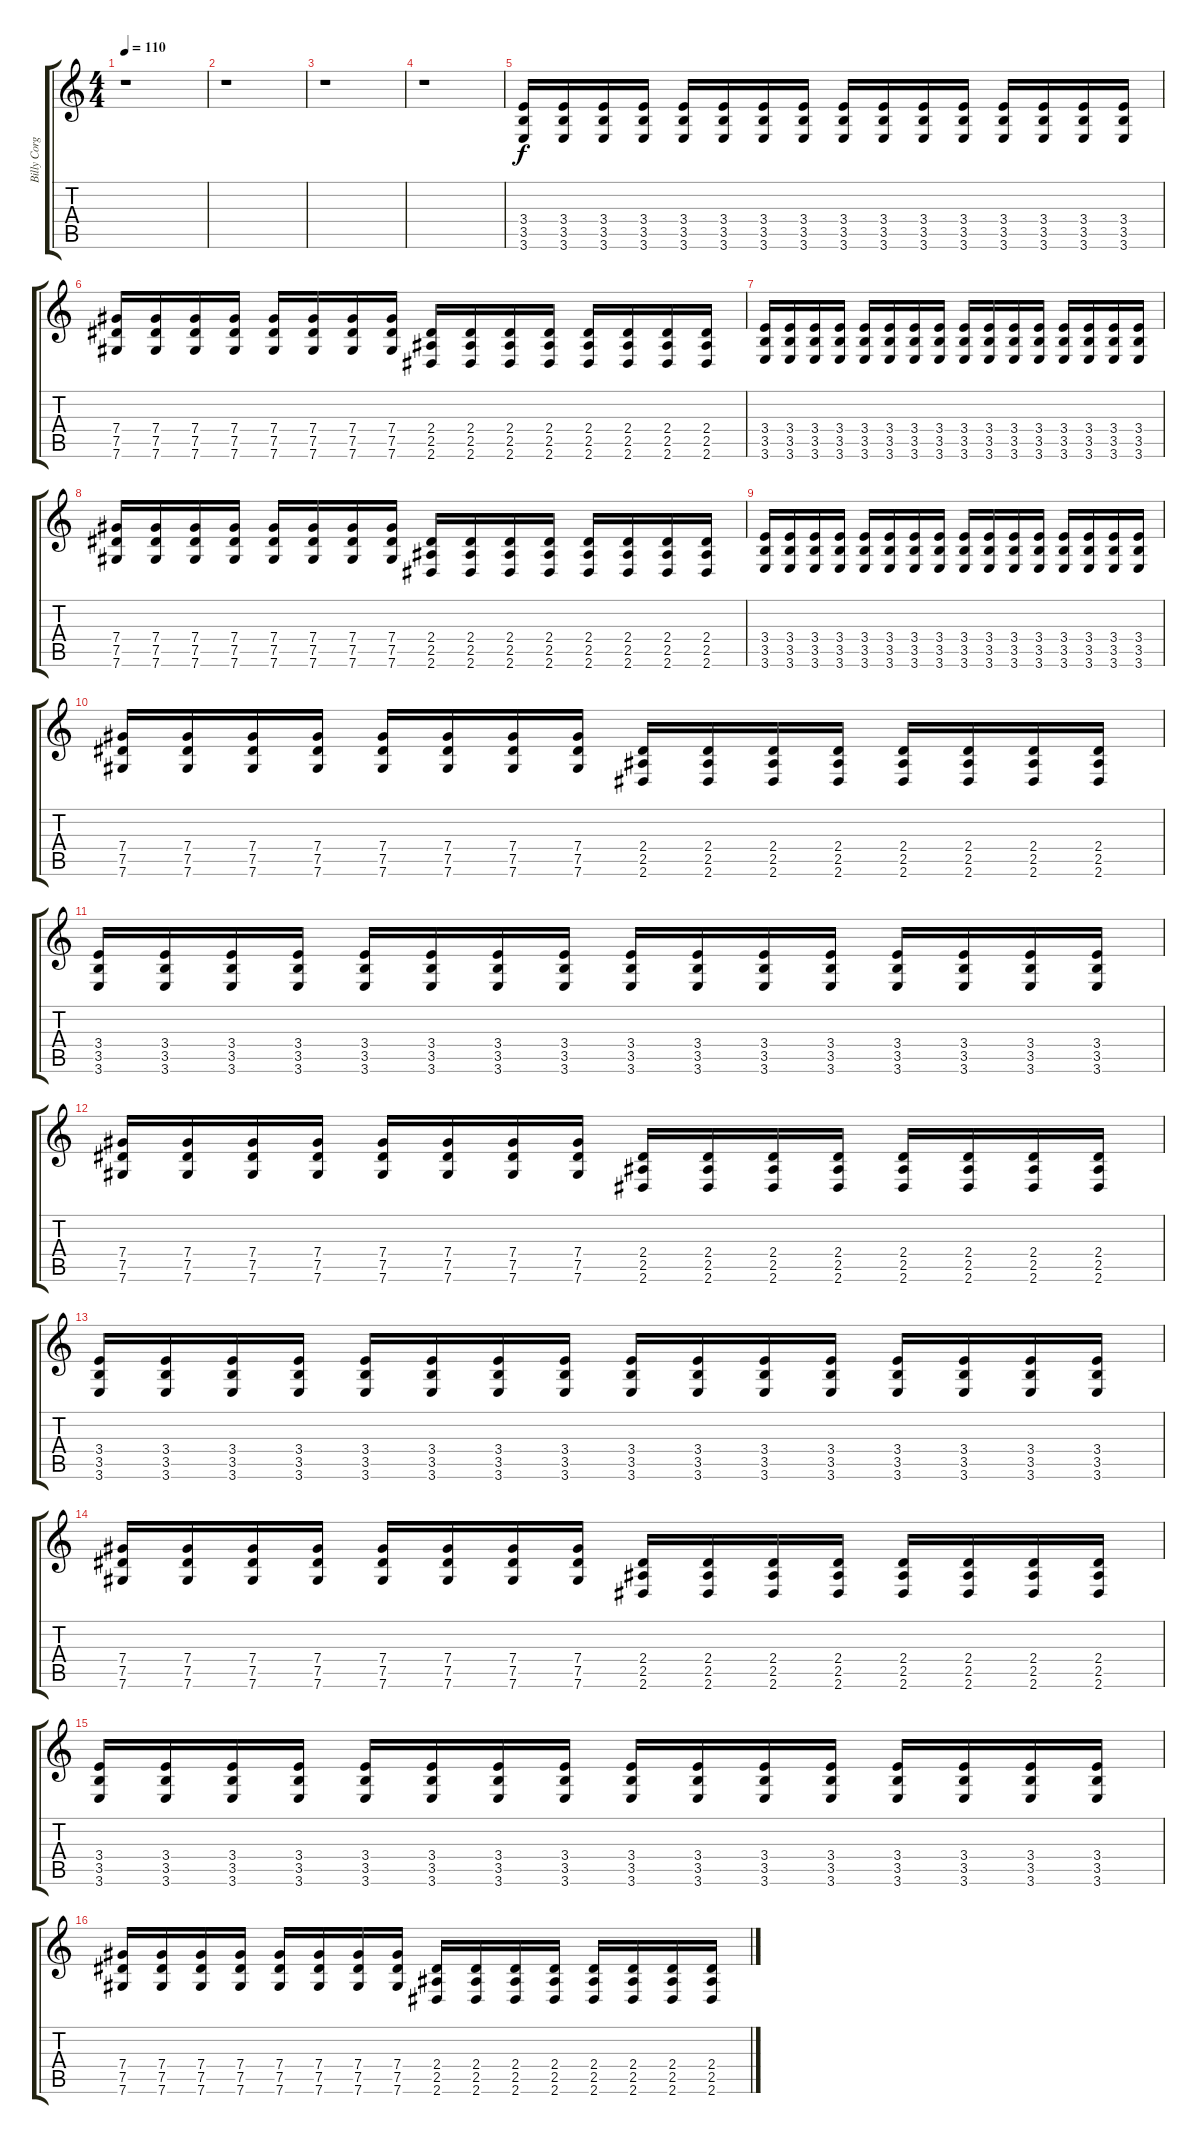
\track ("Billy Corgan" "Billy Corg") {instrument distortionguitar}
\staff {score tabs}
\tuning (Eb4 Bb3 Gb3 Db3 Ab2 Db2) {hide}
\ts (4 4)
\tempo 110
\clef g2
\ks c
r.1{dy f instrument distortionguitar} |
r.1 |
r.1 |
r.1 |
(3.4 3.5 3.6).16 (3.4 3.5 3.6).16 (3.4 3.5 3.6).16 (3.4 3.5 3.6).16 (3.4 3.5 3.6).16 (3.4 3.5 3.6).16 (3.4 3.5 3.6).16 (3.4 3.5 3.6).16 (3.4 3.5 3.6).16 (3.4 3.5 3.6).16 (3.4 3.5 3.6).16 (3.4 3.5 3.6).16 (3.4 3.5 3.6).16 (3.4 3.5 3.6).16 (3.4 3.5 3.6).16 (3.4 3.5 3.6).16 |
(7.4 7.5 7.6).16 (7.4 7.5 7.6).16 (7.4 7.5 7.6).16 (7.4 7.5 7.6).16 (7.4 7.5 7.6).16 (7.4 7.5 7.6).16 (7.4 7.5 7.6).16 (7.4 7.5 7.6).16 (2.4 2.5 2.6).16 (2.4 2.5 2.6).16 (2.4 2.5 2.6).16 (2.4 2.5 2.6).16 (2.4 2.5 2.6).16 (2.4 2.5 2.6).16 (2.4 2.5 2.6).16 (2.4 2.5 2.6).16 |
(3.4 3.5 3.6).16 (3.4 3.5 3.6).16 (3.4 3.5 3.6).16 (3.4 3.5 3.6).16 (3.4 3.5 3.6).16 (3.4 3.5 3.6).16 (3.4 3.5 3.6).16 (3.4 3.5 3.6).16 (3.4 3.5 3.6).16 (3.4 3.5 3.6).16 (3.4 3.5 3.6).16 (3.4 3.5 3.6).16 (3.4 3.5 3.6).16 (3.4 3.5 3.6).16 (3.4 3.5 3.6).16 (3.4 3.5 3.6).16 |
(7.4 7.5 7.6).16 (7.4 7.5 7.6).16 (7.4 7.5 7.6).16 (7.4 7.5 7.6).16 (7.4 7.5 7.6).16 (7.4 7.5 7.6).16 (7.4 7.5 7.6).16 (7.4 7.5 7.6).16 (2.4 2.5 2.6).16 (2.4 2.5 2.6).16 (2.4 2.5 2.6).16 (2.4 2.5 2.6).16 (2.4 2.5 2.6).16 (2.4 2.5 2.6).16 (2.4 2.5 2.6).16 (2.4 2.5 2.6).16 |
(3.4 3.5 3.6).16 (3.4 3.5 3.6).16 (3.4 3.5 3.6).16 (3.4 3.5 3.6).16 (3.4 3.5 3.6).16 (3.4 3.5 3.6).16 (3.4 3.5 3.6).16 (3.4 3.5 3.6).16 (3.4 3.5 3.6).16 (3.4 3.5 3.6).16 (3.4 3.5 3.6).16 (3.4 3.5 3.6).16 (3.4 3.5 3.6).16 (3.4 3.5 3.6).16 (3.4 3.5 3.6).16 (3.4 3.5 3.6).16 |
(7.4 7.5 7.6).16 (7.4 7.5 7.6).16 (7.4 7.5 7.6).16 (7.4 7.5 7.6).16 (7.4 7.5 7.6).16 (7.4 7.5 7.6).16 (7.4 7.5 7.6).16 (7.4 7.5 7.6).16 (2.4 2.5 2.6).16 (2.4 2.5 2.6).16 (2.4 2.5 2.6).16 (2.4 2.5 2.6).16 (2.4 2.5 2.6).16 (2.4 2.5 2.6).16 (2.4 2.5 2.6).16 (2.4 2.5 2.6).16 |
(3.4 3.5 3.6).16 (3.4 3.5 3.6).16 (3.4 3.5 3.6).16 (3.4 3.5 3.6).16 (3.4 3.5 3.6).16 (3.4 3.5 3.6).16 (3.4 3.5 3.6).16 (3.4 3.5 3.6).16 (3.4 3.5 3.6).16 (3.4 3.5 3.6).16 (3.4 3.5 3.6).16 (3.4 3.5 3.6).16 (3.4 3.5 3.6).16 (3.4 3.5 3.6).16 (3.4 3.5 3.6).16 (3.4 3.5 3.6).16 |
(7.4 7.5 7.6).16 (7.4 7.5 7.6).16 (7.4 7.5 7.6).16 (7.4 7.5 7.6).16 (7.4 7.5 7.6).16 (7.4 7.5 7.6).16 (7.4 7.5 7.6).16 (7.4 7.5 7.6).16 (2.4 2.5 2.6).16 (2.4 2.5 2.6).16 (2.4 2.5 2.6).16 (2.4 2.5 2.6).16 (2.4 2.5 2.6).16 (2.4 2.5 2.6).16 (2.4 2.5 2.6).16 (2.4 2.5 2.6).16 |
(3.4 3.5 3.6).16 (3.4 3.5 3.6).16 (3.4 3.5 3.6).16 (3.4 3.5 3.6).16 (3.4 3.5 3.6).16 (3.4 3.5 3.6).16 (3.4 3.5 3.6).16 (3.4 3.5 3.6).16 (3.4 3.5 3.6).16 (3.4 3.5 3.6).16 (3.4 3.5 3.6).16 (3.4 3.5 3.6).16 (3.4 3.5 3.6).16 (3.4 3.5 3.6).16 (3.4 3.5 3.6).16 (3.4 3.5 3.6).16 |
(7.4 7.5 7.6).16 (7.4 7.5 7.6).16 (7.4 7.5 7.6).16 (7.4 7.5 7.6).16 (7.4 7.5 7.6).16 (7.4 7.5 7.6).16 (7.4 7.5 7.6).16 (7.4 7.5 7.6).16 (2.4 2.5 2.6).16 (2.4 2.5 2.6).16 (2.4 2.5 2.6).16 (2.4 2.5 2.6).16 (2.4 2.5 2.6).16 (2.4 2.5 2.6).16 (2.4 2.5 2.6).16 (2.4 2.5 2.6).16 |
(3.4 3.5 3.6).16 (3.4 3.5 3.6).16 (3.4 3.5 3.6).16 (3.4 3.5 3.6).16 (3.4 3.5 3.6).16 (3.4 3.5 3.6).16 (3.4 3.5 3.6).16 (3.4 3.5 3.6).16 (3.4 3.5 3.6).16 (3.4 3.5 3.6).16 (3.4 3.5 3.6).16 (3.4 3.5 3.6).16 (3.4 3.5 3.6).16 (3.4 3.5 3.6).16 (3.4 3.5 3.6).16 (3.4 3.5 3.6).16 |
(7.4 7.5 7.6).16 (7.4 7.5 7.6).16 (7.4 7.5 7.6).16 (7.4 7.5 7.6).16 (7.4 7.5 7.6).16 (7.4 7.5 7.6).16 (7.4 7.5 7.6).16 (7.4 7.5 7.6).16 (2.4 2.5 2.6).16 (2.4 2.5 2.6).16 (2.4 2.5 2.6).16 (2.4 2.5 2.6).16 (2.4 2.5 2.6).16 (2.4 2.5 2.6).16 (2.4 2.5 2.6).16 (2.4 2.5 2.6).16
